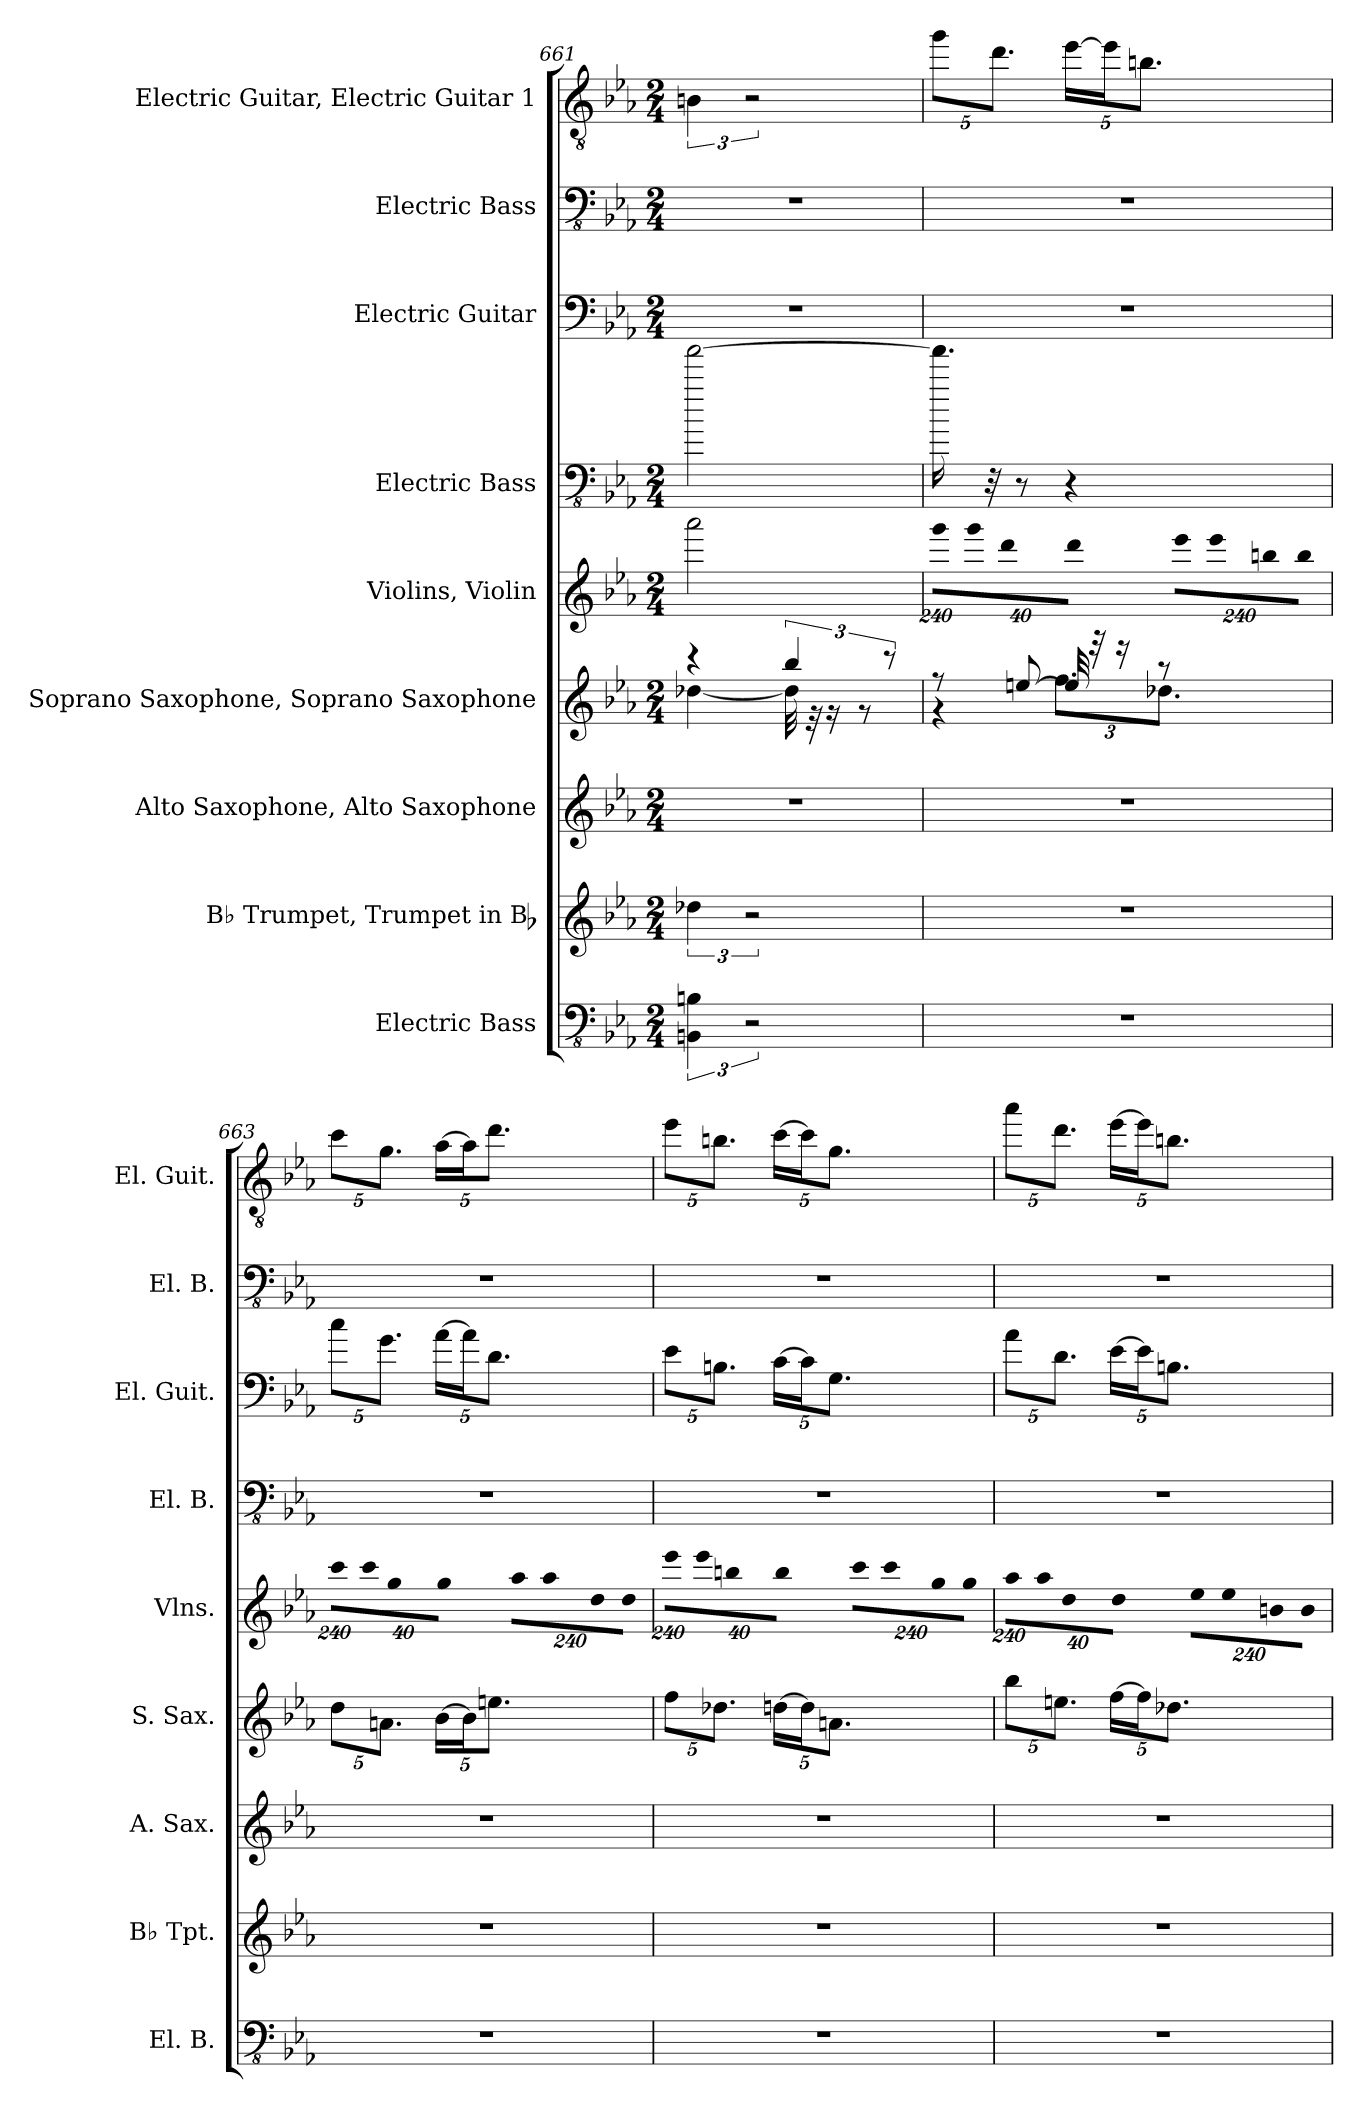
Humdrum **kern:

**kern	**kern	**kern	**kern	**kern	**kern	**kern	**kern	**kern
*part9	*part8	*part7	*part6	*part5	*part4	*part3	*part2	*part1
*staff9	*staff8	*staff7	*staff6	*staff5	*staff4	*staff3	*staff2	*staff1
*I"Electric Bass	*I"B♭ Trumpet, Trumpet in Bb	*I"Alto Saxophone, Alto Saxophone	*I"Soprano Saxophone, Soprano Saxophone	*I"Violins, Violin	*I"Electric Bass	*I"Electric Guitar	*I"Electric Bass	*I"Electric Guitar, Electric Guitar 1
*I'El. B.	*I'B♭ Tpt.	*I'A. Sax.	*I'S. Sax.	*I'Vlns.	*I'El. B.	*I'El. Guit.	*I'El. B.	*I'El. Guit.
*clefFv4	*clefG2	*clefG2	*clefG2	*clefG2	*clefFv4	*clefF4	*clefFv4	*clefGv2
*	*ITrd1c2	*ITrd5c9	*ITrd1c2	*	*	*	*	*
*k[b-e-a-]	*k[b-e-a-d-g-]	*k[b-e-a-d-g-c-]	*k[b-e-a-d-g-]	*k[b-e-a-]	*k[b-e-a-]	*k[b-e-a-]	*k[b-e-a-]	*k[b-e-a-]
*M2/4	*M2/4	*M2/4	*M2/4	*M2/4	*M2/4	*M2/4	*M2/4	*M2/4
=661	=661	=661	=661	=661	=661	=661	=661	=661
*	*	*	*^	*	*	*	*	*
6BBBn\ 6BBn\	6cc-X\	2r	4r	[4cc-X\	2aaa-\	[2aa-\	2r	2r	6Bn\
3r	3r	.	.	.	.	.	.	.	3r
.	.	.	6aa-/	32cc-\]	.	.	.	.	.
.	.	.	.	32r	.	.	.	.	.
.	.	.	.	16r	.	.	.	.	.
.	.	.	.	8r	.	.	.	.	.
.	.	.	12r	.	.	.	.	.	.
!!LO:PB:g=z
=662	=662	=662	=662	=662	=662	=662	=662	=662	=662
*	*	*	*	*	*Xbrackettup	*	*	*	*
!	!	!	!	!	!LO:N:vis=16	!	!	!	!
*	*	*	*	*	*	*	*	*	*Xbrackettup
2r	2r	2r	8r	4r	1920%137ggg\LL	16.aa-\]	2r	2r	10gg\L
!	!	!	!	!	!LO:N:vis=32	!	!	!	!
.	.	.	.	.	640%23ggg\K	.	.	.	.
.	.	.	.	.	.	32r	.	.	.
.	.	.	.	.	.	.	.	.	10.dd\J
!	!	!	!	!	!LO:N:vis=16	!	!	!	!
.	.	.	.	.	1920%137ddd\	.	.	.	.
.	.	.	[8ddn/	.	.	8r	.	.	.
!	!	!	!	!	!LO:N:vis=16	!	!	!	!
.	.	.	.	.	1920%137ddd\JJ	.	.	.	.
*	*	*	*	*Xbrackettup	*	*	*	*	*
!	!	!	!	!	!LO:N:vis=16	!	!	!	!
.	.	.	32dd/]	12.ee-\L	1920%137eee-\LL	4r	.	.	[20ee-\LL
.	.	.	32r	.	.	.	.	.	.
.	.	.	.	.	.	.	.	.	20ee-\J]
.	.	.	16r	.	.	.	.	.	.
!	!	!	!	!	!LO:N:vis=32	!	!	!	!
.	.	.	.	.	640%23eee-\K	.	.	.	.
.	.	.	.	.	.	.	.	.	10.bn\J
!	!	!	!	!	!LO:N:vis=16	!	!	!	!
.	.	.	.	.	1920%137bbn\	.	.	.	.
.	.	.	8r	12.cc-X\J	.	.	.	.	.
!	!	!	!	!	!LO:N:vis=16	!	!	!	!
.	.	.	.	.	1920%137bb\JJ	.	.	.	.
*	*	*	*v	*v	*	*	*	*	*
=663	=663	=663	=663	=663	=663	=663	=663	=663
!	!	!	!	!LO:N:vis=16	!	!	!	!
*	*	*	*	*	*	*Xbrackettup	*	*
2r	2r	2r	10cc\L	1920%137ccc\LL	2r	10cc\L	2r	10cc\L
!	!	!	!	!LO:N:vis=32	!	!	!	!
.	.	.	.	640%23ccc\K	.	.	.	.
.	.	.	10.gn\J	.	.	10.g\J	.	10.g\J
!	!	!	!	!LO:N:vis=16	!	!	!	!
.	.	.	.	1920%137gg\	.	.	.	.
!	!	!	!	!LO:N:vis=16	!	!	!	!
.	.	.	.	1920%137gg\JJ	.	.	.	.
!	!	!	!	!LO:N:vis=16	!	!	!	!
.	.	.	[20a-\LL	1920%137aa-\LL	.	[20a-\LL	.	[20a-\LL
.	.	.	20a-\J]	.	.	20a-\J]	.	20a-\J]
!	!	!	!	!LO:N:vis=32	!	!	!	!
.	.	.	.	640%23aa-\K	.	.	.	.
.	.	.	10.ddn\J	.	.	10.d\J	.	10.dd\J
!	!	!	!	!LO:N:vis=16	!	!	!	!
.	.	.	.	1920%137dd\	.	.	.	.
!	!	!	!	!LO:N:vis=16	!	!	!	!
.	.	.	.	1920%137dd\JJ	.	.	.	.
=664	=664	=664	=664	=664	=664	=664	=664	=664
!	!	!	!	!LO:N:vis=16	!	!	!	!
2r	2r	2r	10ee-\L	1920%137eee-\LL	2r	10e-\L	2r	10ee-\L
!	!	!	!	!LO:N:vis=32	!	!	!	!
.	.	.	.	640%23eee-\K	.	.	.	.
.	.	.	10.cc-X\J	.	.	10.Bn\J	.	10.bn\J
!	!	!	!	!LO:N:vis=16	!	!	!	!
.	.	.	.	1920%137bbn\	.	.	.	.
!	!	!	!	!LO:N:vis=16	!	!	!	!
.	.	.	.	1920%137bb\JJ	.	.	.	.
!	!	!	!	!LO:N:vis=16	!	!	!	!
.	.	.	[20ccn\LL	1920%137ccc\LL	.	[20c\LL	.	[20cc\LL
.	.	.	20cc\J]	.	.	20c\J]	.	20cc\J]
!	!	!	!	!LO:N:vis=32	!	!	!	!
.	.	.	.	640%23ccc\K	.	.	.	.
.	.	.	10.gn\J	.	.	10.G\J	.	10.g\J
!	!	!	!	!LO:N:vis=16	!	!	!	!
.	.	.	.	1920%137gg\	.	.	.	.
!	!	!	!	!LO:N:vis=16	!	!	!	!
.	.	.	.	1920%137gg\JJ	.	.	.	.
!!LO:PB:g=z
=665	=665	=665	=665	=665	=665	=665	=665	=665
!	!	!	!	!LO:N:vis=16	!	!	!	!
2r	2r	2r	10aa-\L	1920%137aa-\LL	2r	10a-\L	2r	10aa-\L
!	!	!	!	!LO:N:vis=32	!	!	!	!
.	.	.	.	640%23aa-\K	.	.	.	.
.	.	.	10.ddn\J	.	.	10.d\J	.	10.dd\J
!	!	!	!	!LO:N:vis=16	!	!	!	!
.	.	.	.	1920%137dd\	.	.	.	.
!	!	!	!	!LO:N:vis=16	!	!	!	!
.	.	.	.	1920%137dd\JJ	.	.	.	.
!	!	!	!	!LO:N:vis=16	!	!	!	!
.	.	.	[20ee-\LL	1920%137ee-\LL	.	[20e-\LL	.	[20ee-\LL
.	.	.	20ee-\J]	.	.	20e-\J]	.	20ee-\J]
!	!	!	!	!LO:N:vis=32	!	!	!	!
.	.	.	.	640%23ee-\K	.	.	.	.
.	.	.	10.cc-X\J	.	.	10.Bn\J	.	10.bn\J
!	!	!	!	!LO:N:vis=16	!	!	!	!
.	.	.	.	1920%137bn\	.	.	.	.
!	!	!	!	!LO:N:vis=16	!	!	!	!
.	.	.	.	1920%137b\JJ	.	.	.	.
=	=	=	=	=	=	=	=	=
*-	*-	*-	*-	*-	*-	*-	*-	*-
